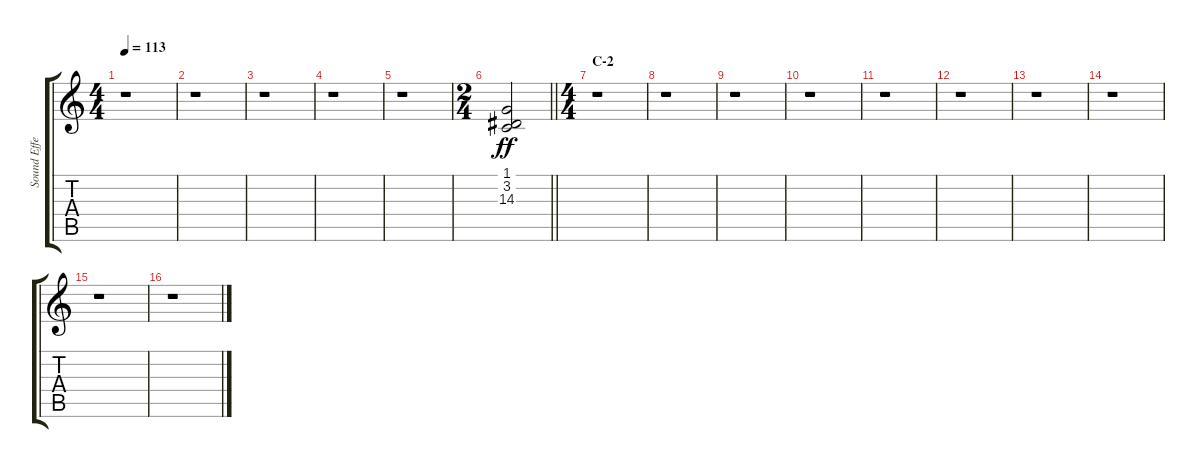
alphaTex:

\track ("Sound Effect" "Sound Effe") {instrument seashore}
\staff {score tabs}
\tuning (D4 A3 F3 C3 G2 D2) {hide}
\ts (4 4)
\tempo 113
\clef g2
\ks c
r.1{dy ff} |
r.1 |
r.1 |
r.1 |
r.1 |
\ts (2 4)
\barLineRight lightlight
(1.1 3.2 14.3).2 |
\ts (4 4)
\section ("" "C-2")
r.1 |
r.1 |
r.1 |
r.1 |
r.1 |
r.1 |
r.1 |
r.1 |
r.1 |
r.1
